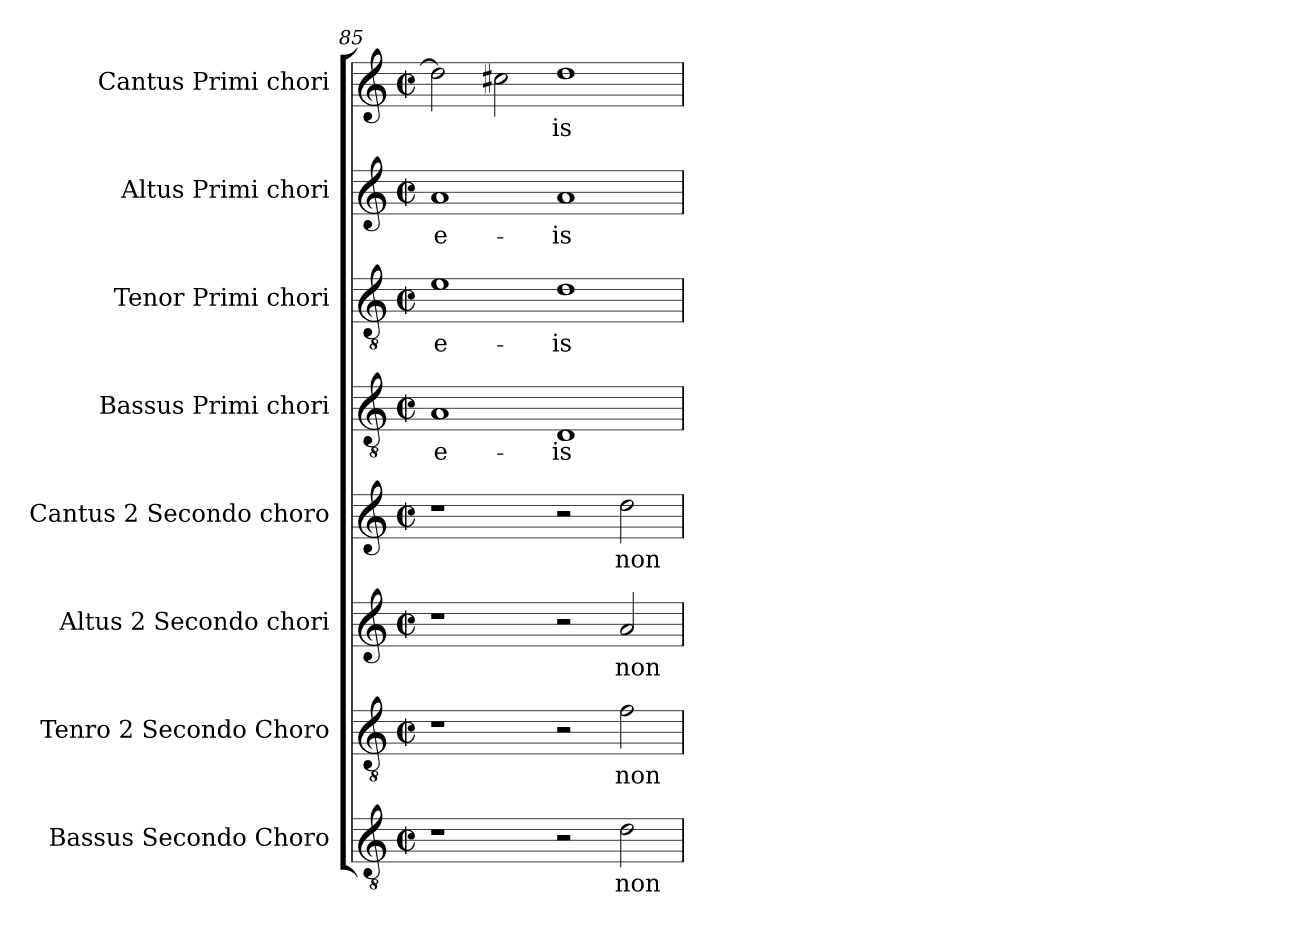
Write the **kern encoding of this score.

**kern	**text	**kern	**text	**kern	**text	**kern	**text	**kern	**text	**kern	**text	**kern	**text	**kern	**text
*part8	*part8	*part7	*part7	*part6	*part6	*part5	*part5	*part4	*part4	*part3	*part3	*part2	*part2	*part1	*part1
*staff8	*staff8	*staff7	*staff7	*staff6	*staff6	*staff5	*staff5	*staff4	*staff4	*staff3	*staff3	*staff2	*staff2	*staff1	*staff1
*I"Bassus  Secondo Choro	*	*I"Tenro 2  Secondo Choro	*	*I"Altus 2  Secondo chori	*	*I"Cantus 2  Secondo choro	*	*I"Bassus  Primi chori	*	*I"Tenor  Primi chori	*	*I"Altus  Primi chori	*	*I"Cantus  Primi chori	*
*I'Ch	*	*I'Ch	*	*I'Ch	*	*I'Ch	*	*I'Ch	*	*I'Ch	*	*I'Ch	*	*I'Ch	*
*clefGv2	*	*clefGv2	*	*clefG2	*	*clefG2	*	*clefGv2	*	*clefGv2	*	*clefG2	*	*clefG2	*
*M2/2	*	*M2/2	*	*M2/2	*	*M2/2	*	*M2/2	*	*M2/2	*	*M2/2	*	*M2/2	*
*met(c|)	*	*met(c|)	*	*met(c|)	*	*met(c|)	*	*met(c|)	*	*met(c|)	*	*met(c|)	*	*met(c|)	*
=85	=85	=85	=85	=85	=85	=85	=85	=85	=85	=85	=85	=85	=85	=85	=85
!	!	!	!	!	!	!	!	!	!LO:LY:b:rj	!	!LO:LY:b:rj	!	!LO:LY:b:rj	!	!
1r	.	1r	.	1r	.	1r	.	1A	e-	1e	e-	1a	e-	2dd\]	.
.	.	.	.	.	.	.	.	.	.	.	.	.	.	2cc#\	.
!	!	!	!	!	!	!	!	!	!LO:LY:b:rj	!	!LO:LY:b:rj	!	!LO:LY:b:rj	!	!LO:LY:b:rj
2r	.	2r	.	2r	.	2r	.	1D	-is	1d	-is	1a	-is	1dd	-is
!	!LO:LY:b:cj	!	!LO:LY:b:cj	!	!LO:LY:b:cj	!	!LO:LY:b:cj	!	!	!	!	!	!	!	!
2d\	non	2f\	non	2a/	non	2dd\	non	.	.	.	.	.	.	.	.
=	=	=	=	=	=	=	=	=	=	=	=	=	=	=	=
*-	*-	*-	*-	*-	*-	*-	*-	*-	*-	*-	*-	*-	*-	*-	*-
